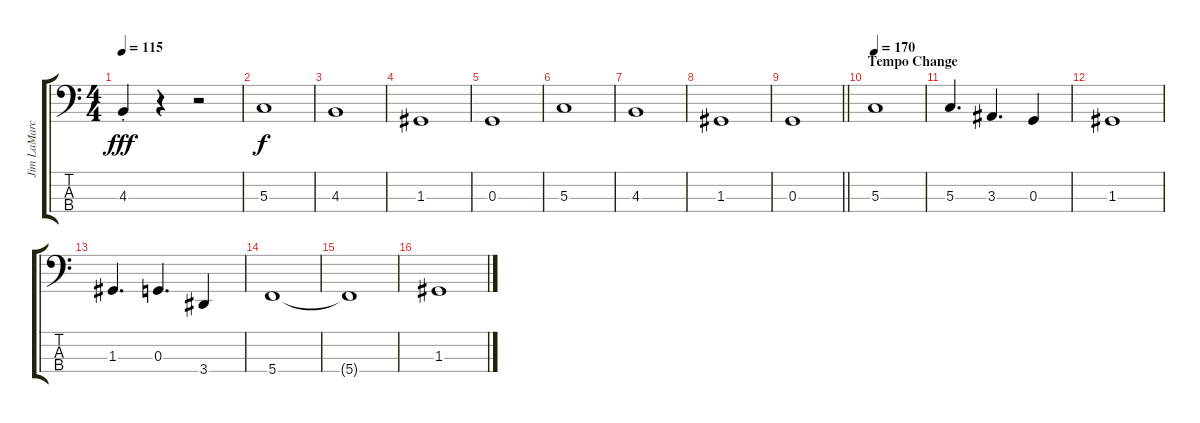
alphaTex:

\track ("Jim LaMarca" "Jim LaMarc") {instrument electricbasspick}
\staff {score tabs}
\tuning (F2 C2 G1 C1) {hide}
\ts (4 4)
\tempo 115
\clef f4
\ks c
4.3{st}.4{dy fff} r.4 r.2 |
5.3.1{dy f} |
4.3.1 |
1.3.1 |
0.3.1 |
5.3.1 |
4.3.1 |
1.3.1 |
\barLineRight lightlight
0.3.1 |
\section ("" "Tempo Change")
\tempo 170
5.3.1 |
5.3.4{d} 3.3.4{d} 0.3.4 |
1.3.1 |
1.3.4{d} 0.3.4{d} 3.4.4 |
5.4.1 |
5.4{t}.1 |
1.3.1
